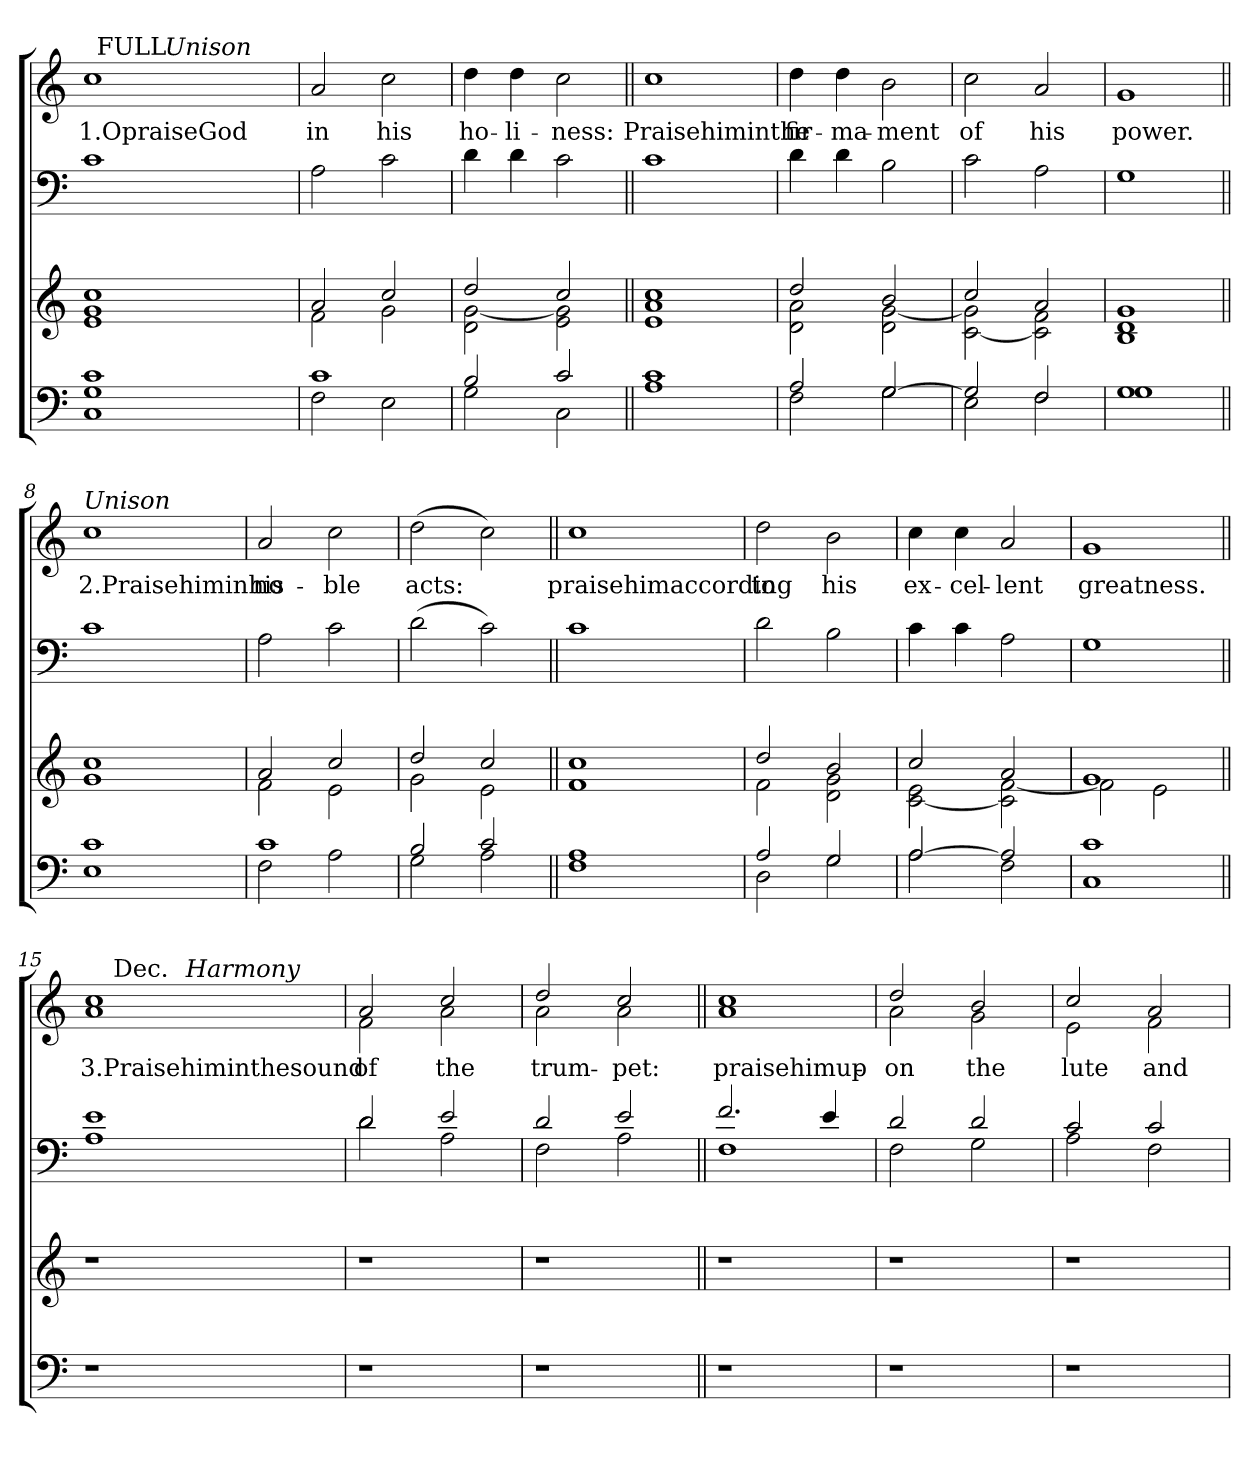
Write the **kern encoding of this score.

**kern	**kern	**kern	**kern	**text
*part3	*part3	*part2	*part1	*part1
*staff4	*staff3	*staff2	*staff1	*staff1
*clefF4	*clefG2	*clefF4	*clefG2	*
*k[]	*k[]	*k[]	*k[]	*
*C:	*C:	*C:	*C:	*
=1	=1	=1	=1	=1
*^	*^	*	*^	*
*	*	*	*	*	*	*^	*
1c	1C 1G	1cc	1e 1g	1c	1cc	32ryy	4ryy	1.OpraiseGod
!	!	!	!	!	!	!LO:TX:a:t=FULL	!	!
.	.	.	.	.	.	2ryy	.	.
.	.	.	.	.	.	.	16.ryy	.
!	!	!	!	!	!	!	!LO:TX:a:i:t=Unison	!
.	.	.	.	.	.	.	2ryy	.
.	.	.	.	.	.	4...ryy	.	.
.	.	.	.	.	.	.	8ryy	.
.	.	.	.	.	.	.	32ryy	.
*	*	*	*	*	*v	*v	*v	*
=2	=2	=2	=2	=2	=2	=2
1c	2F\	2a/	2f\	2A\	2a/	in
.	2E\	2cc/	2g\	2c\	2cc\	his
=3	=3	=3	=3	=3	=3	=3
2B/	2G\	2dd/	2d\ [<2g\	4d\	4dd\	ho-
.	.	.	.	4d\	4dd\	-li-
2c/	2C\	2cc/	2e\ 2g\]	2c\	2cc\	-ness:
=4||	=4||	=4||	=4||	=4||	=4||	=4||
1c	1A	1cc	1e 1a	1c	1cc	Praisehiminthe
=5	=5	=5	=5	=5	=5	=5
2A/	2F\	2dd/	2d\ 2a\	4d\	4dd\	fir-
.	.	.	.	4d\	4dd\	-ma-
[>2G/	2G\	2b/	2d\ [<2g\	2B\	2b\	-ment
=6	=6	=6	=6	=6	=6	=6
2G/]	2E\	2cc/	[<2c\ 2g\]	2c\	2cc\	of
2F/	2F\	2a/	2c\] 2f\	2A\	2a/	his
=7	=7	=7	=7	=7	=7	=7
1G	1G	1g	1B 1d	1G	1g	power.
!!LO:LB:g=z
=8||	=8||	=8||	=8||	=8||	=8||	=8||
!	!	!	!	!	!LO:TX:a:i:t=Unison	!
1c	1E	1cc	1g	1c	1cc	2.Praisehiminhis
=9	=9	=9	=9	=9	=9	=9
1c	2F\	2a/	2f\	2A\	2a/	no-
.	2A\	2cc/	2e\	2c\	2cc\	-ble
=10	=10	=10	=10	=10	=10	=10
2B/	2G\	2dd/	2g\	(2d\	(2dd\	acts:
2c/	2A\	2cc/	2e\	2c\)	2cc\)	.
=11||	=11||	=11||	=11||	=11||	=11||	=11||
1A	1F	1cc	1f	1c	1cc	praisehimaccording
=12	=12	=12	=12	=12	=12	=12
2A/	2D\	2dd/	2f\	2d\	2dd\	to
2G/	2G\	2b/	2d\ 2g\	2B\	2b\	his
=13	=13	=13	=13	=13	=13	=13
[>2A/	2A\	2cc/	[<2c\ 2e\	4c\	4cc\	ex-
.	.	.	.	4c\	4cc\	-cel-
2A/]	2F\	2a/	2c\] [<2f\	2A\	2a/	-lent
=14	=14	=14	=14	=14	=14	=14
1c	1C	1g	2f\]	1G	1g	greatness.
.	.	.	2e\	.	.	.
*v	*v	*	*	*	*	*
*	*v	*v	*	*	*
!!LO:LB:g=z
=15||	=15||	=15||	=15||	=15||
*	*	*^	*^	*
*	*	*	*	*	*^	*
*	*	*	*	*	*	*^	*
1r	1r	1e	1A	1cc	1a	16ryy	4ryy	3.Praisehiminthesound
!	!	!	!	!	!	!LO:TX:a:t=Dec.	!	!
.	.	.	.	.	.	2...ryy	.	.
.	.	.	.	.	.	.	32ryy	.
!	!	!	!	!	!	!	!LO:TX:a:i:t=Harmony	!
.	.	.	.	.	.	.	2ryy	.
.	.	.	.	.	.	.	8..ryy	.
*	*	*	*	*	*v	*v	*v	*
=16	=16	=16	=16	=16	=16	=16
1r	1r	2d/	2d\	2a/	2f\	of
.	.	2e/	2A\	2cc/	2a\	the
=17	=17	=17	=17	=17	=17	=17
1r	1r	2d/	2F\	2dd/	2a\	trum-
.	.	2e/	2A\	2cc/	2a\	-pet:
=18||	=18||	=18||	=18||	=18||	=18||	=18||
1r	1r	2.f/	1F	1cc	1a	praisehimup-
.	.	4e/	.	.	.	.
=19	=19	=19	=19	=19	=19	=19
1r	1r	2d/	2F\	2dd/	2a\	-on
.	.	2d/	2G\	2b/	2g\	the
=20	=20	=20	=20	=20	=20	=20
1r	1r	2c/	2A\	2cc/	2e\	lute
.	.	2c/	2F\	2a/	2f\	and
*	*	*v	*v	*	*	*
*	*	*	*v	*v	*
=	=	=	=	=
*-	*-	*-	*-	*-
